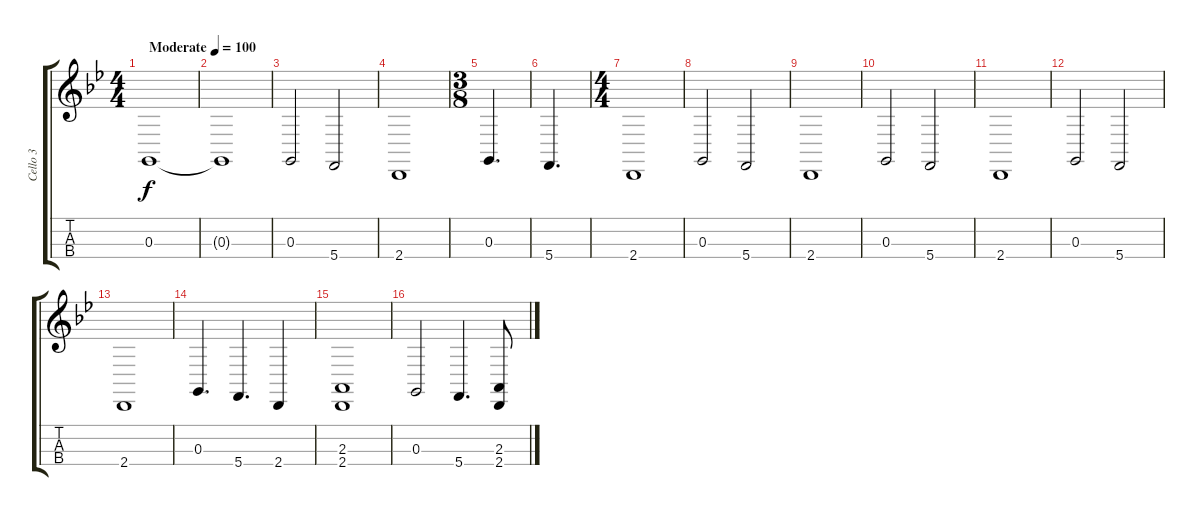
\track ("Cello 3" "Cello 3") {instrument cello}
\staff {score tabs}
\tuning (A3 D3 G2 C2) {hide}
\ts (4 4)
\tempo (100 "Moderate")
\clef g2
\ks bb
0.3.1{dy f volume 8 instrument cello} |
0.3{t}.1 |
0.3.2 5.4.2 |
2.4.1 |
\ts (3 8)
0.3.4{d} |
5.4.4{d} |
\ts (4 4)
2.4.1 |
0.3.2 5.4.2 |
2.4.1 |
0.3.2 5.4.2 |
2.4.1 |
0.3.2 5.4.2 |
2.4.1 |
0.3.4{d volume 12} 5.4.4{d} 2.4.4 |
(2.3 2.4).1 |
0.3.2 5.4.4{d} (2.3 2.4).8
